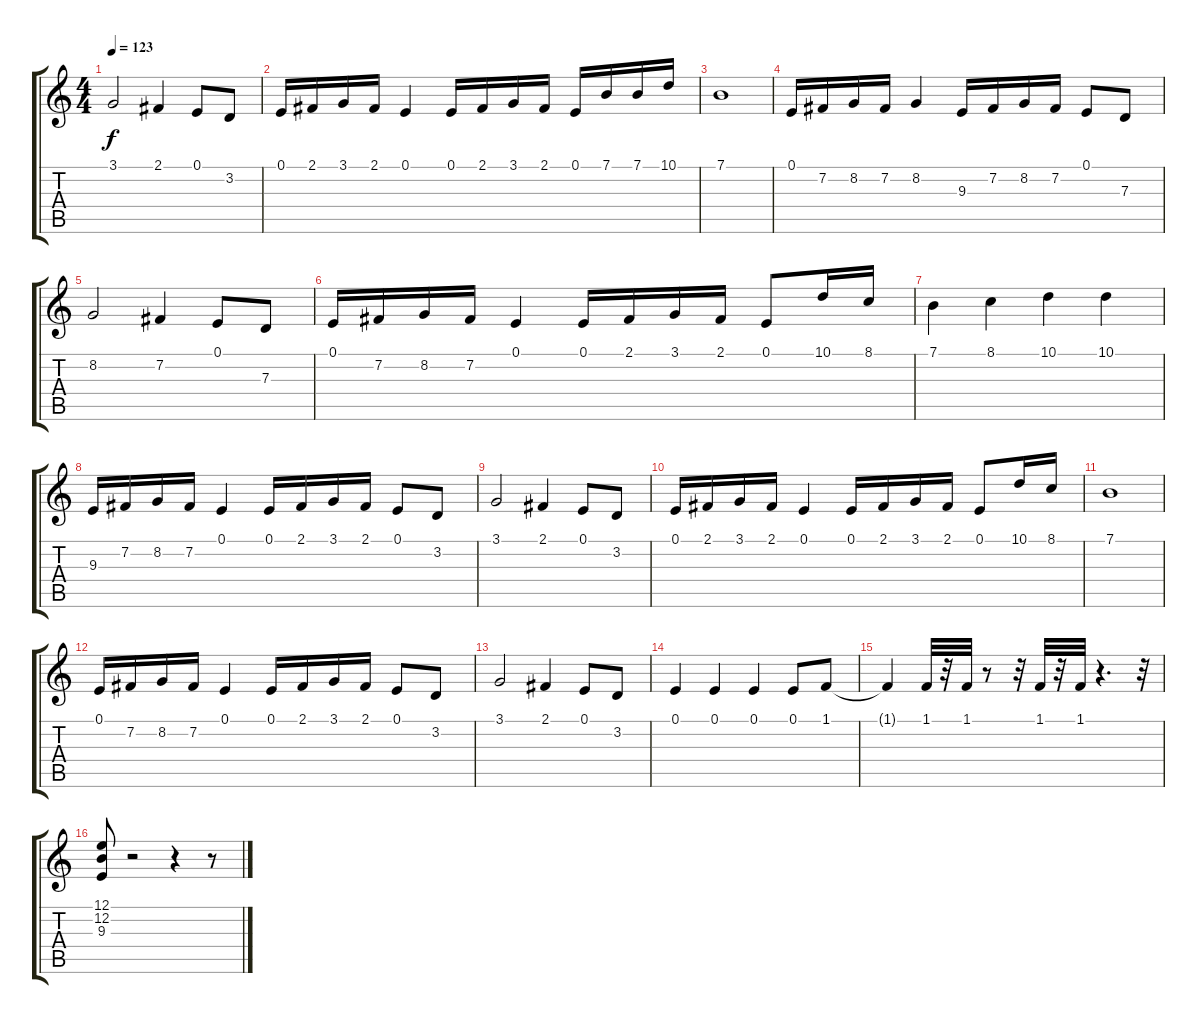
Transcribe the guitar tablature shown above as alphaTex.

\track "" {instrument synthstrings1}
\staff {score tabs}
\tuning (E4 B3 G3 D3 A2 E2) {hide}
\ts (4 4)
\tempo 123
\clef g2
\ks c
3.1.2{dy f} 2.1.4 0.1.8 3.2.8 |
0.1.16 2.1.16 3.1.16 2.1.16 0.1.4 0.1.16 2.1.16 3.1.16 2.1.16 0.1.16 7.1.16 7.1.16 10.1.16 |
7.1.1 |
0.1.16 7.2.16 8.2.16 7.2.16 8.2.4 9.3.16 7.2.16 8.2.16 7.2.16 0.1.8 7.3.8 |
8.2.2 7.2.4 0.1.8 7.3.8 |
0.1.16 7.2.16 8.2.16 7.2.16 0.1.4 0.1.16 2.1.16 3.1.16 2.1.16 0.1.8 10.1.16 8.1.16 |
7.1.4 8.1.4 10.1.4 10.1.4 |
9.3.16 7.2.16 8.2.16 7.2.16 0.1.4 0.1.16 2.1.16 3.1.16 2.1.16 0.1.8 3.2.8 |
3.1.2 2.1.4 0.1.8 3.2.8 |
0.1.16 2.1.16 3.1.16 2.1.16 0.1.4 0.1.16 2.1.16 3.1.16 2.1.16 0.1.8 10.1.16 8.1.16 |
7.1.1 |
0.1.16 7.2.16 8.2.16 7.2.16 0.1.4 0.1.16 2.1.16 3.1.16 2.1.16 0.1.8 3.2.8 |
3.1.2 2.1.4 0.1.8 3.2.8 |
0.1.4 0.1.4 0.1.4 0.1.8 1.1.8 |
1.1{t}.4 1.1.32 r.32 1.1.32 r.8 r.32 1.1.32 r.32 1.1.32 r.4{d} r.32 |
(12.1 12.2 9.3).8 r.2 r.4 r.8
